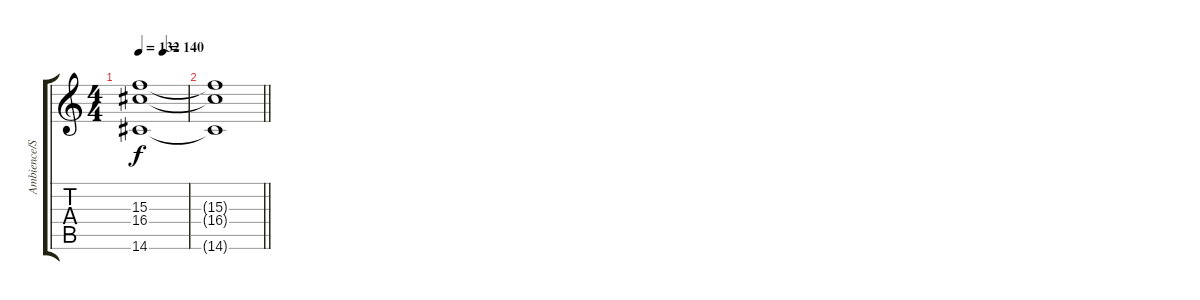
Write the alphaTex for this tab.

\track ("Ambience/Second Lead" "Ambience/S") {instrument distortionguitar}
\staff {score tabs}
\tuning (B3 Gb3 D3 A2 E2 B1) {hide}
\ts (4 4)
\tempo 132
\tempo (140 0.5)
\clef g2
\ks c
(15.3{t} 16.4{t} 14.6{t}).1{dy f} |
\barLineRight lightlight
(15.3{t} 16.4{t} 14.6{t}).1
